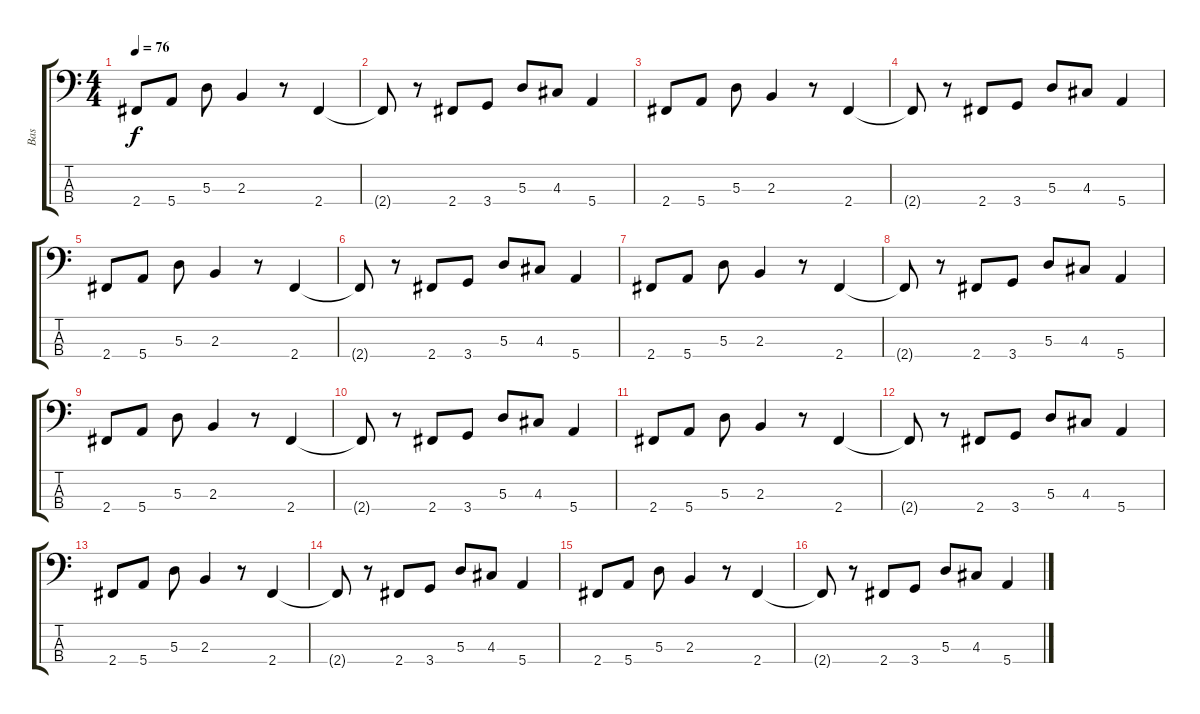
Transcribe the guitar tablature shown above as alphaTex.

\track ("Bas" "Bas") {instrument electricbassfinger}
\staff {score tabs}
\tuning (G2 D2 A1 E1) {hide}
\ts (4 4)
\tempo 76
\clef f4
\ks c
2.4.8{dy f} 5.4.8 5.3.8 2.3.4 r.8 2.4.4 |
2.4{t}.8 r.8 2.4.8 3.4.8 5.3.8 4.3.8 5.4.4 |
2.4.8 5.4.8 5.3.8 2.3.4 r.8 2.4.4 |
2.4{t}.8 r.8 2.4.8 3.4.8 5.3.8 4.3.8 5.4.4 |
2.4.8 5.4.8 5.3.8 2.3.4 r.8 2.4.4 |
2.4{t}.8 r.8 2.4.8 3.4.8 5.3.8 4.3.8 5.4.4 |
2.4.8 5.4.8 5.3.8 2.3.4 r.8 2.4.4 |
2.4{t}.8 r.8 2.4.8 3.4.8 5.3.8 4.3.8 5.4.4 |
2.4.8 5.4.8 5.3.8 2.3.4 r.8 2.4.4 |
2.4{t}.8 r.8 2.4.8 3.4.8 5.3.8 4.3.8 5.4.4 |
2.4.8 5.4.8 5.3.8 2.3.4 r.8 2.4.4 |
2.4{t}.8 r.8 2.4.8 3.4.8 5.3.8 4.3.8 5.4.4 |
2.4.8 5.4.8 5.3.8 2.3.4 r.8 2.4.4 |
2.4{t}.8 r.8 2.4.8 3.4.8 5.3.8 4.3.8 5.4.4 |
2.4.8 5.4.8 5.3.8 2.3.4 r.8 2.4.4 |
2.4{t}.8 r.8 2.4.8 3.4.8 5.3.8 4.3.8 5.4.4
